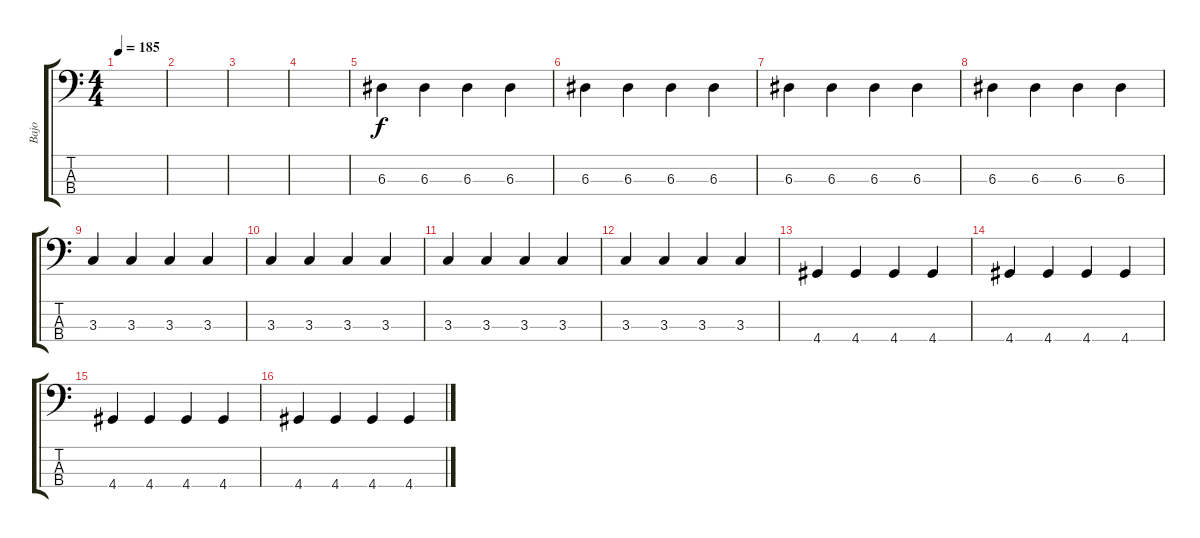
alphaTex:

\track ("Bajo" "Bajo") {instrument electricbassfinger}
\staff {score tabs}
\tuning (G2 D2 A1 E1) {hide}
\ts (4 4)
\tempo 185
\clef f4
\ks c
|
|
|
|
6.3.4 6.3.4 6.3.4 6.3.4 |
6.3.4 6.3.4 6.3.4 6.3.4 |
6.3.4 6.3.4 6.3.4 6.3.4 |
6.3.4 6.3.4 6.3.4 6.3.4 |
3.3.4 3.3.4 3.3.4 3.3.4 |
3.3.4 3.3.4 3.3.4 3.3.4 |
3.3.4 3.3.4 3.3.4 3.3.4 |
3.3.4 3.3.4 3.3.4 3.3.4 |
4.4.4 4.4.4 4.4.4 4.4.4 |
4.4.4 4.4.4 4.4.4 4.4.4 |
4.4.4 4.4.4 4.4.4 4.4.4 |
4.4.4 4.4.4 4.4.4 4.4.4
